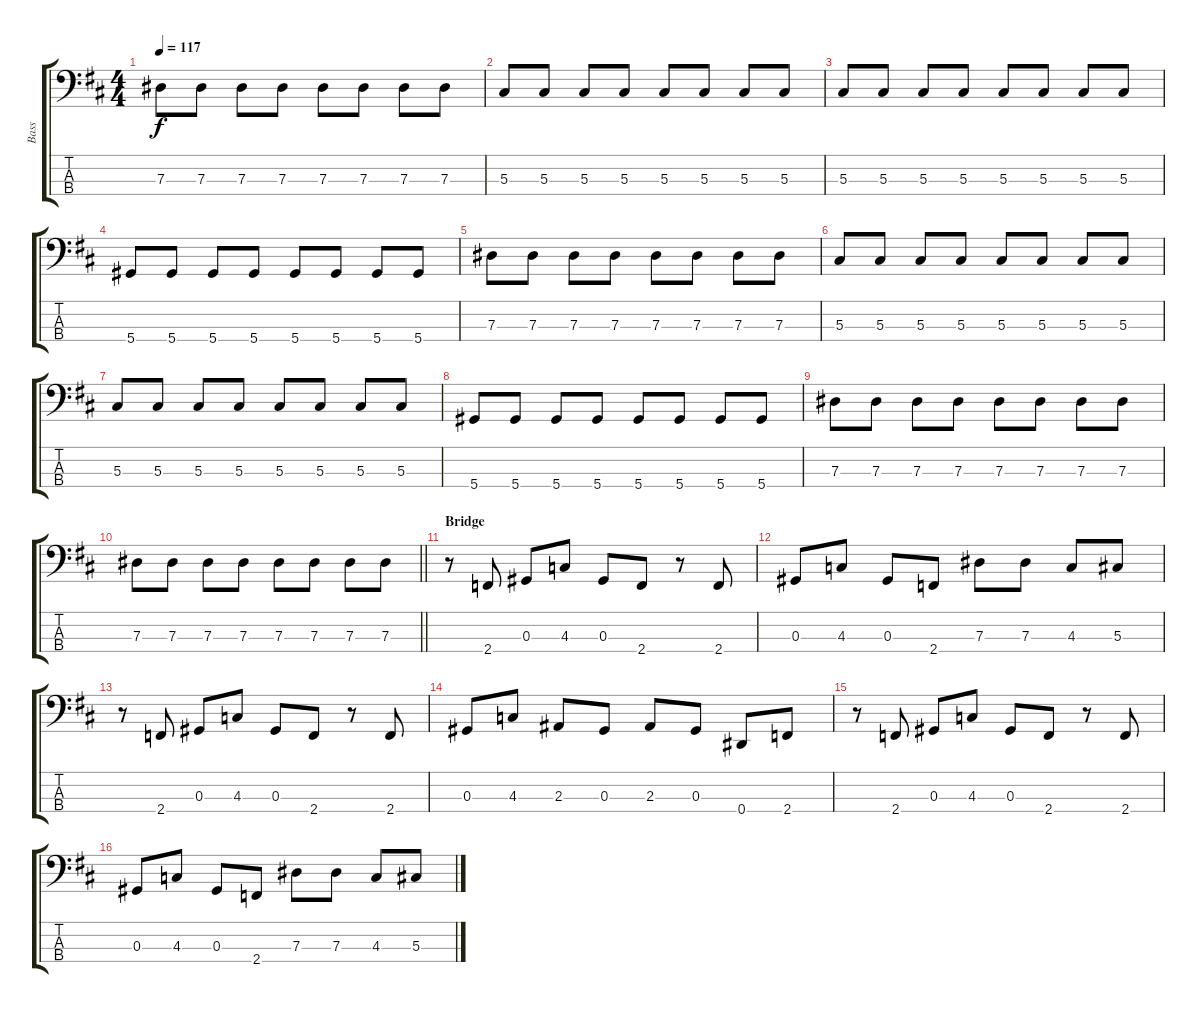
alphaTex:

\track ("Bass" "Bass") {instrument electricbassfinger}
\staff {score tabs}
\tuning (Gb2 Db2 Ab1 Eb1) {hide}
\ts (4 4)
\tempo 117
\clef f4
\ks d
7.3.8{dy f} 7.3.8 7.3.8 7.3.8 7.3.8 7.3.8 7.3.8 7.3.8 |
5.3.8 5.3.8 5.3.8 5.3.8 5.3.8 5.3.8 5.3.8 5.3.8 |
5.3.8 5.3.8 5.3.8 5.3.8 5.3.8 5.3.8 5.3.8 5.3.8 |
5.4.8 5.4.8 5.4.8 5.4.8 5.4.8 5.4.8 5.4.8 5.4.8 |
7.3.8 7.3.8 7.3.8 7.3.8 7.3.8 7.3.8 7.3.8 7.3.8 |
5.3.8 5.3.8 5.3.8 5.3.8 5.3.8 5.3.8 5.3.8 5.3.8 |
5.3.8 5.3.8 5.3.8 5.3.8 5.3.8 5.3.8 5.3.8 5.3.8 |
5.4.8 5.4.8 5.4.8 5.4.8 5.4.8 5.4.8 5.4.8 5.4.8 |
7.3.8 7.3.8 7.3.8 7.3.8 7.3.8 7.3.8 7.3.8 7.3.8 |
\barLineRight lightlight
7.3.8 7.3.8 7.3.8 7.3.8 7.3.8 7.3.8 7.3.8 7.3.8 |
\section ("" "Bridge")
r.8 2.4.8 0.3.8 4.3.8 0.3.8 2.4.8 r.8 2.4.8 |
0.3.8 4.3.8 0.3.8 2.4.8 7.3.8 7.3.8 4.3.8 5.3.8 |
r.8 2.4.8 0.3.8 4.3.8 0.3.8 2.4.8 r.8 2.4.8 |
0.3.8 4.3.8 2.3.8 0.3.8 2.3.8 0.3.8 0.4.8 2.4.8 |
r.8 2.4.8 0.3.8 4.3.8 0.3.8 2.4.8 r.8 2.4.8 |
0.3.8 4.3.8 0.3.8 2.4.8 7.3.8 7.3.8 4.3.8 5.3.8
